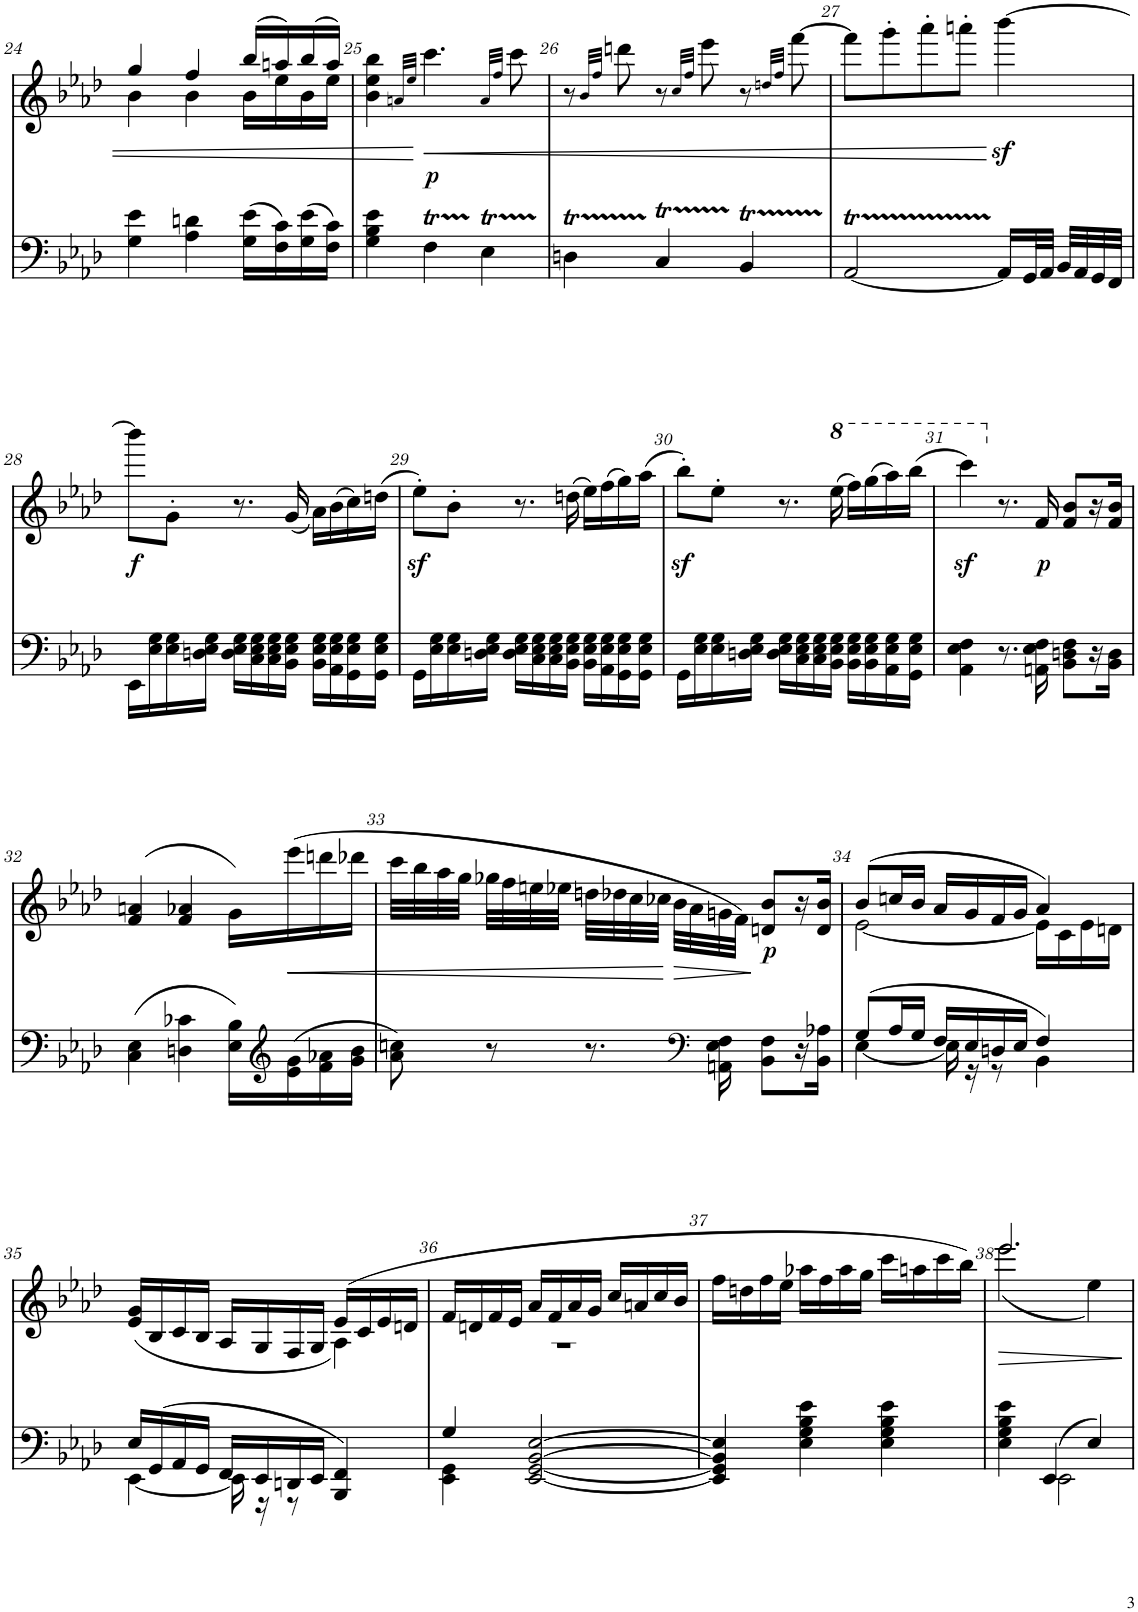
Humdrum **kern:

**kern	**kern	**text	**dynam
*part2	*part1	*part1	*part1
*staff2	*staff1	*staff1	*staff1
*I"Piano	*I"Piano	*	*
*I'Pno	*I'Pno	*	*
!!LO:PB:g=z
*clefF4	*clefG2	*	*
*k[b-e-a-d-]	*k[b-e-a-d-]	*	*
*A-:	*A-:	*	*
*M3/4	*M3/4	*	*
=24	=24	=24	=24
*	*^	*	*
4G\ 4e-\	4gg/	4b-\	.	.
4A-\ 4dn\	4ff/	4b-\	.	.
(16G\ 16e-\LL	(16bb-/LL	16b-\LL	.	.
16F\ 16c\)	16aan/)	16ee-\	.	.
(16G\ 16e-\	(16bb-/	16b-\	.	.
16F\ 16c\JJ)	16aa/JJ)	16ee-\JJ	.	.
*	*v	*v	*	*
=25	=25	=25	=25
4G\ 4B-\ 4e-\	4b-\ 4ee-\ 4bb-\	.	.
.	32qan/LLL	.	.
.	32qee-/JJJ	.	.
!	!	!LO:LY:b	!
4FT\	4.ccc\	.	.
4E-T\	.	.	.
.	32qa/LLL	.	.
.	32qff/JJJ	.	.
.	8ccc\	.	.
=26	=26	=26	=26
4Dnt\	8r	.	.
.	32qb-/LLL	.	.
.	32qff/JJJ	.	.
.	8dddn\	.	.
4Ct/	8r	.	.
.	32qcc/LLL	.	.
.	32qff/JJJ	.	.
.	8eee-\	.	.
4BB-T/	8r	.	.
.	32qddn/LLL	.	.
.	32qff/JJJ	.	.
.	[8fff\	.	.
=27	=27	=27	=27
[2AA-T/	8fff\L]	.	.
.	8ggg'\	.	.
.	8aaa-'\	.	.
.	8aaan'\J	.	.
16AA-/LL]	[4bbb-z<\	.	.
32GG/L	.	.	.
32AA-/JJJ	.	.	.
32BB-/LLL	.	.	.
32AA-/	.	.	.
32GG/	.	.	.
32FF/JJJ	.	.	.
!!LO:LB:g=z
=28	=28	=28	=28
!	!	!LO:LY:b	!
16EE-\LL	8bbb-\L]	.	.
16E-\ 16G\	.	.	.
16E-\ 16G\	8g'\J	.	.
16Dn\ 16E-\ 16G\JJ	.	.	.
16D\ 16E-\ 16G\LL	8.r	.	.
16C\ 16E-\ 16G\	.	.	.
16C\ 16E-\ 16G\	.	.	.
16BB-\ 16E-\ 16G\JJ	(<16g/	.	.
16BB-\ 16E-\ 16G\LL	16a-\LL)	.	.
16AA-\ 16E-\ 16G\	(16b-\	.	.
16GG\ 16E-\ 16G\	16cc\)	.	.
16GG\ 16E-\ 16G\JJ	(16ddn\JJ	.	.
=29	=29	=29	=29
16GG\LL	8ee-z<'\L)	.	.
16E-\ 16G\	.	.	.
16E-\ 16G\	8b-'\J	.	.
16Dn\ 16E-\ 16G\JJ	.	.	.
16D\ 16E-\ 16G\LL	8.r	.	.
16C\ 16E-\ 16G\	.	.	.
16C\ 16E-\ 16G\	.	.	.
16BB-\ 16E-\ 16G\JJ	(16ddn\	.	.
16BB-\ 16E-\ 16G\LL	16ee-\LL)	.	.
16AA-\ 16E-\ 16G\	(16ff\	.	.
16GG\ 16E-\ 16G\	16gg\)	.	.
16GG\ 16E-\ 16G\JJ	(16aa-\JJ	.	.
=30	=30	=30	=30
16GG\LL	8bb-z<'\L)	.	.
16E-\ 16G\	.	.	.
16E-\ 16G\	8ee-'\J	.	.
16Dn\ 16E-\ 16G\JJ	.	.	.
16D\ 16E-\ 16G\LL	8.r	.	.
16C\ 16E-\ 16G\	.	.	.
16C\ 16E-\ 16G\	.	.	.
*	*8va	*	*
16BB-\ 16E-\ 16G\JJ	(16eee-\	.	.
16BB-\ 16E-\ 16G\LL	16fff\LL)	.	.
16BB-\ 16E-\ 16G\	(16ggg\	.	.
16AA-\ 16E-\ 16G\	16aaa-\)	.	.
16GG\ 16E-\ 16G\JJ	(16bbb-\JJ	.	.
=31	=31	=31	=31
4AA-\ 4E-\ 4F\	4ccccz<\)	.	.
*	*X8va	*	*
8.r	8.r	.	.
!	!	!LO:LY:b	!
16AAn\ 16E-\ 16F\	16f/	.	.
8BB-\ 8Dn\ 8F\L	8f/ 8b-/L	.	.
16r	16r	.	.
16BB-\ 16D\JJ	16f/ 16b-/JJ	.	.
!!LO:LB:g=z
=32	=32	=32	=32
(4C\ 4E-\	(4f/ 4an/	.	.
4Dn\ 4c-X\	4f/ 4a-X/	.	.
16E-\ 16B-\LL)	16g\LL)	.	.
*clefG2	*	*	*
!	!	!	!LO:HP:b
(16e-\ 16g\	(16eee-\	.	<
16f\ 16a-X\	16dddn\	.	.
16g\ 16b-\JJ	16ddd-X\JJ	.	.
=33	=33	=33	=33
8a-\ 8ccn\)	32ccc\LLL	.	.
.	32bb-\	.	.
.	32aa-\	.	.
.	32gg\JJJ	.	.
8r	32gg-X\LLL	.	.
.	32ff\	.	.
.	32een\	.	.
.	32ee-X\JJJ	.	.
8.r	32ddn\LLL	.	.
.	32dd-X\	.	.
.	32cc\	.	.
.	32cc-X\JJJ	.	.
!	!	!	!LO:HP:n=1:b
.	32b-\LLL	.	[ >
.	32a-\	.	.
*clefF4	*	*	*
16AAn\ 16E-\ 16F\	32gn\	.	.
.	32f\JJJ)	.	.
!	!	!LO:LY:b	!
8BB-\ 8F\L	8dn/ 8b-/L	.	]
16r	16r	.	.
16BB-\ 16A-X\JJ	16d/ 16b-/JJ	.	.
=34	=34	=34	=34
*^	*^	*	*
(8G/L	[4E-\	(8b-/L	[2e-\	.	.
16A-/L	.	16ccn/L	.	.	.
16G/JJ	.	16b-/JJ	.	.	.
16F/LL	16E-\]	16a-/LL	.	.	.
16E-/	16r	16g/	.	.	.
16Dn/	8r	16f/	.	.	.
16E-/JJ	.	16g/JJ	.	.	.
4F/)	4BB-\	4a-/)	16e-\LL]	.	.
.	.	.	16c\	.	.
.	.	.	16e-\	.	.
.	.	.	16dn\JJ	.	.
!!LO:LB:g=z	!!
=35	=35	=35	=35	=35	=35
16E-/LL	[4EE-\	(<16e-/ 16g/LL	2ryy	.	.
(16GG/	.	16B-/	.	.	.
16AA-/	.	16c/	.	.	.
16GG/JJ	.	16B-/JJ	.	.	.
16FF/LL	16EE-\]	16A-/LL	.	.	.
16EE-/	16r	16G/	.	.	.
16DDn/	8r	16F/	.	.	.
16EE-/JJ	.	16G/JJ	.	.	.
4BBB-/ 4FF/)	4ryy	(16e-/LL	4A-\)	.	.
.	.	16c/	.	.	.
.	.	16e-/	.	.	.
.	.	16dn/JJ	.	.	.
=36	=36	=36	=36	=36	=36
4G/	4EE-\ 4GG\	16f/LL	2.r	.	.
.	.	16dn/	.	.	.
.	.	16f/	.	.	.
.	.	16e-/JJ	.	.	.
[<2EE-/ [<2GG/ [2BB-/ [2E-/	2ryy	16a-/LL	.	.	.
.	.	16f/	.	.	.
.	.	16a-/	.	.	.
.	.	16g/JJ	.	.	.
.	.	16cc/LL	.	.	.
.	.	16an/	.	.	.
.	.	16cc/	.	.	.
.	.	16b-/JJ	.	.	.
*v	*v	*	*	*	*
*	*v	*v	*	*
=37	=37	=37	=37
4EE-/] 4GG/] 4BB-/] 4E-/]	16ff\LL	.	.
.	16ddn\	.	.
.	16ff\	.	.
.	16ee-\JJ	.	.
4E-\ 4G\ 4B-\ 4e-\	16aa-X\LL	.	.
.	16ff\	.	.
.	16aa-\	.	.
.	16gg\JJ	.	.
4E-\ 4G\ 4B-\ 4e-\	16ccc\LL	.	.
.	16aan\	.	.
.	16ccc\	.	.
.	16bb-\JJ)	.	.
=38	=38	=38	=38
*^	*	*	*
!	!	!	!	!LO:HP:b
*	*	*^	*	*
*	*	*	*^	*	*
4E-\ 4G\ 4B-\ 4e-\	4ryy	2.eee-/	(2.eee-\	2ryy	.	>
(4EE-/	2EE-\	.	.	.	.	.
4E-/)	.	.	.	4ee-\)	.	.
*v	*v	*	*	*	*	*
*	*v	*v	*v	*	*
.	.	.	]
=	=	=	=
*-	*-	*-	*-
